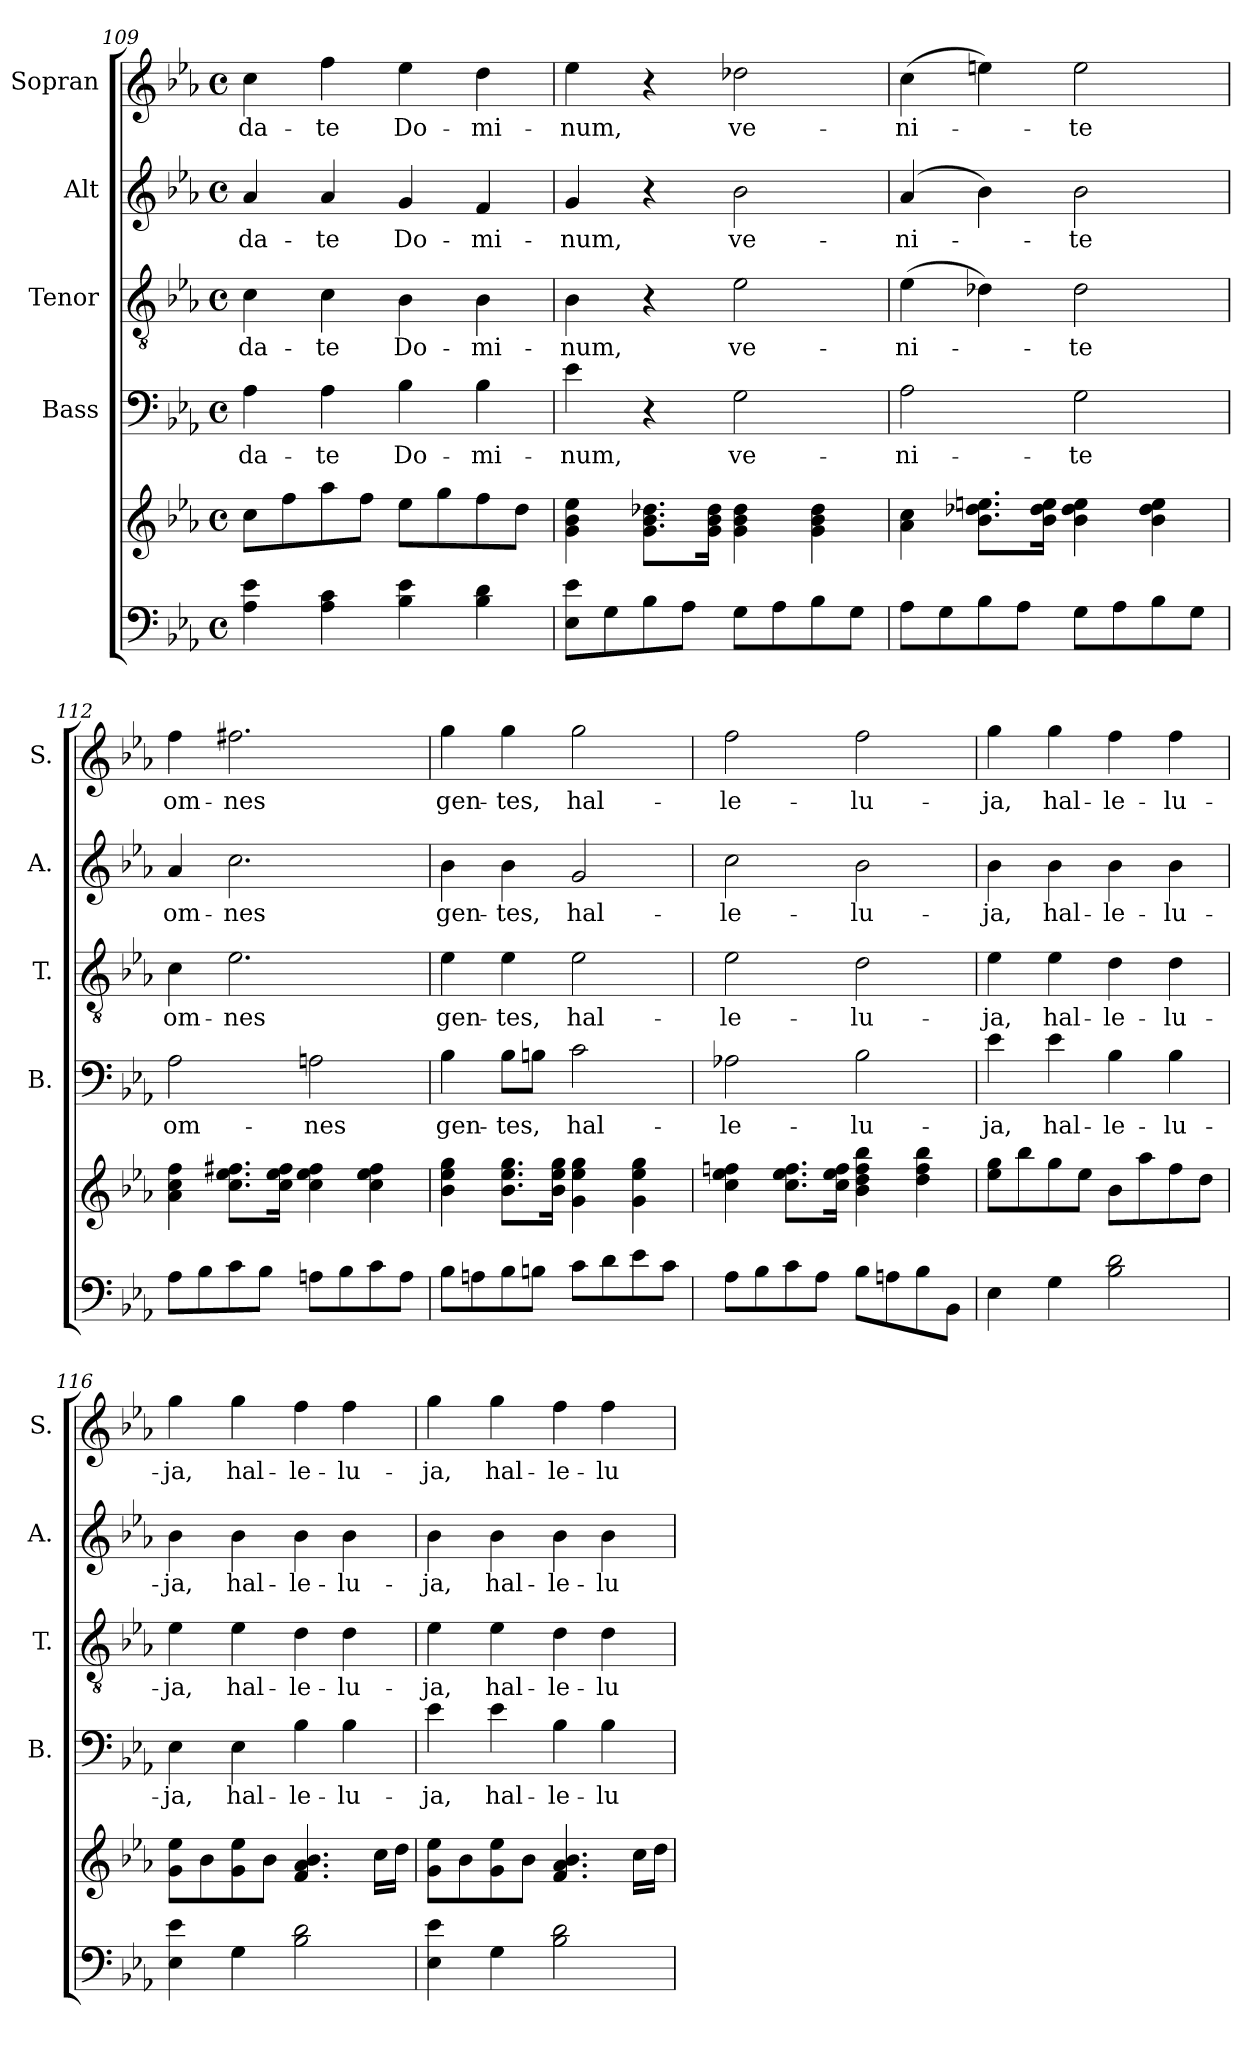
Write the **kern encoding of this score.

**kern	**kern	**kern	**text	**kern	**text	**kern	**text	**kern	**text
*part5	*part5	*part4	*part4	*part3	*part3	*part2	*part2	*part1	*part1
*staff6	*staff5	*staff4	*staff4	*staff3	*staff3	*staff2	*staff2	*staff1	*staff1
*	*	*I"Bass	*	*I"Tenor	*	*I"Alt	*	*I"Sopran	*
*	*	*I'B.	*	*I'T.	*	*I'A.	*	*I'S.	*
!!LO:PB:g=z
*clefF4	*clefG2	*clefF4	*	*clefGv2	*	*clefG2	*	*clefG2	*
*k[b-e-a-]	*k[b-e-a-]	*k[b-e-a-]	*	*k[b-e-a-]	*	*k[b-e-a-]	*	*k[b-e-a-]	*
*E-:	*E-:	*E-:	*	*E-:	*	*E-:	*	*E-:	*
*M4/4	*M4/4	*M4/4	*	*M4/4	*	*M4/4	*	*M4/4	*
*met(c)	*met(c)	*met(c)	*	*met(c)	*	*met(c)	*	*met(c)	*
=109	=109	=109	=109	=109	=109	=109	=109	=109	=109
!	!	!	!LO:LY:b	!	!LO:LY:b	!	!LO:LY:b	!	!LO:LY:b
4A-\ 4e-\	8cc\L	4A-\	-da-	4c\	-da-	4a-/	-da-	4cc\	-da-
.	8ff\	.	.	.	.	.	.	.	.
!	!	!	!LO:LY:b	!	!LO:LY:b	!	!LO:LY:b	!	!LO:LY:b
4A-\ 4c\	8aa-\	4A-\	-te	4c\	-te	4a-/	-te	4ff\	-te
.	8ff\J	.	.	.	.	.	.	.	.
!	!	!	!LO:LY:b	!	!LO:LY:b	!	!LO:LY:b	!	!LO:LY:b
4B-\ 4e-\	8ee-\L	4B-\	Do-	4B-\	Do-	4g/	Do-	4ee-\	Do-
.	8gg\	.	.	.	.	.	.	.	.
!	!	!	!LO:LY:b	!	!LO:LY:b	!	!LO:LY:b	!	!LO:LY:b
4B-\ 4d\	8ff\	4B-\	-mi-	4B-\	-mi-	4f/	-mi-	4dd\	-mi-
.	8dd\J	.	.	.	.	.	.	.	.
=110	=110	=110	=110	=110	=110	=110	=110	=110	=110
!	!	!	!LO:LY:b	!	!LO:LY:b	!	!LO:LY:b	!	!LO:LY:b
8E-\ 8e-\L	4g\ 4b-\ 4ee-\	4e-\	-num,	4B-\	-num,	4g/	-num,	4ee-\	-num,
8G\	.	.	.	.	.	.	.	.	.
8B-\	8.g\ 8.b-\ 8.dd-X\L	4r	.	4r	.	4r	.	4r	.
8A-\J	.	.	.	.	.	.	.	.	.
.	16g\ 16b-\ 16dd-\Jk	.	.	.	.	.	.	.	.
!	!	!	!LO:LY:b	!	!LO:LY:b	!	!LO:LY:b	!	!LO:LY:b
8G\L	4g\ 4b-\ 4dd-\	2G\	ve-	2e-\	ve-	2b-\	ve-	2dd-X\	ve-
8A-\	.	.	.	.	.	.	.	.	.
8B-\	4g\ 4b-\ 4dd-\	.	.	.	.	.	.	.	.
8G\J	.	.	.	.	.	.	.	.	.
=111	=111	=111	=111	=111	=111	=111	=111	=111	=111
!	!	!	!LO:LY:b	!	!LO:LY:b	!	!LO:LY:b	!	!LO:LY:b
8A-\L	4a-\ 4cc\	2A-\	-ni-	(>4e-\	-ni-	(4a-/	-ni-	(>4cc\	-ni-
8G\	.	.	.	.	.	.	.	.	.
8B-\	8.b-\ 8.dd-X\ 8.een\L	.	.	4d-X\)	.	4b-\)	.	4een\)	.
8A-\J	.	.	.	.	.	.	.	.	.
.	16b-\ 16dd-\ 16ee\Jk	.	.	.	.	.	.	.	.
!	!	!	!LO:LY:b	!	!LO:LY:b	!	!LO:LY:b	!	!LO:LY:b
8G\L	4b-\ 4dd-\ 4ee\	2G\	-te	2d-\	-te	2b-\	-te	2ee\	-te
8A-\	.	.	.	.	.	.	.	.	.
8B-\	4b-\ 4dd-\ 4ee\	.	.	.	.	.	.	.	.
8G\J	.	.	.	.	.	.	.	.	.
=112	=112	=112	=112	=112	=112	=112	=112	=112	=112
!	!	!	!LO:LY:b	!	!LO:LY:b	!	!LO:LY:b	!	!LO:LY:b
8A-\L	4a-\ 4cc\ 4ff\	2A-\	om-	4c\	om-	4a-/	om-	4ff\	om-
8B-\	.	.	.	.	.	.	.	.	.
!	!	!	!	!	!LO:LY:b	!	!LO:LY:b	!	!LO:LY:b
8c\	8.cc\ 8.ee-\ 8.ff#X\L	.	.	2.e-\	-nes	2.cc\	-nes	2.ff#X\	-nes
8B-\J	.	.	.	.	.	.	.	.	.
.	16cc\ 16ee-\ 16ff#\Jk	.	.	.	.	.	.	.	.
!	!	!	!LO:LY:b	!	!	!	!	!	!
8An\L	4cc\ 4ee-\ 4ff#\	2An\	-nes	.	.	.	.	.	.
8B-\	.	.	.	.	.	.	.	.	.
8c\	4cc\ 4ee-\ 4ff#\	.	.	.	.	.	.	.	.
8A\J	.	.	.	.	.	.	.	.	.
=113	=113	=113	=113	=113	=113	=113	=113	=113	=113
!	!	!	!LO:LY:b	!	!LO:LY:b	!	!LO:LY:b	!	!LO:LY:b
8B-\L	4b-\ 4ee-\ 4gg\	4B-\	gen-	4e-\	gen-	4b-\	gen-	4gg\	gen-
8An\	.	.	.	.	.	.	.	.	.
!	!	!	!LO:LY:b	!	!LO:LY:b	!	!LO:LY:b	!	!LO:LY:b
8B-\	8.b-\ 8.ee-\ 8.gg\L	8B-\L	-tes,	4e-\	-tes,	4b-\	-tes,	4gg\	-tes,
8Bn\J	.	8Bn\J	.	.	.	.	.	.	.
.	16b-\ 16ee-\ 16gg\Jk	.	.	.	.	.	.	.	.
!	!	!	!LO:LY:b	!	!LO:LY:b	!	!LO:LY:b	!	!LO:LY:b
8c\L	4g\ 4ee-\ 4gg\	2c\	hal-	2e-\	hal-	2g/	hal-	2gg\	hal-
8d\	.	.	.	.	.	.	.	.	.
8e-\	4g\ 4ee-\ 4gg\	.	.	.	.	.	.	.	.
8c\J	.	.	.	.	.	.	.	.	.
=114	=114	=114	=114	=114	=114	=114	=114	=114	=114
!	!	!	!LO:LY:b	!	!LO:LY:b	!	!LO:LY:b	!	!LO:LY:b
8A-\L	4cc\ 4ee-\ 4ffn\	2A-X\	-le-	2e-\	-le-	2cc\	-le-	2ff\	-le-
8B-\	.	.	.	.	.	.	.	.	.
8c\	8.cc\ 8.ee-\ 8.ff\L	.	.	.	.	.	.	.	.
8A-\J	.	.	.	.	.	.	.	.	.
.	16cc\ 16ee-\ 16ff\Jk	.	.	.	.	.	.	.	.
!	!	!	!LO:LY:b	!	!LO:LY:b	!	!LO:LY:b	!	!LO:LY:b
8B-\L	4b-\ 4dd\ 4ff\ 4bb-\	2B-\	-lu-	2d\	-lu-	2b-\	-lu-	2ff\	-lu-
8An\	.	.	.	.	.	.	.	.	.
8B-\	4dd\ 4ff\ 4bb-\	.	.	.	.	.	.	.	.
8BB-\J	.	.	.	.	.	.	.	.	.
!!LO:LB:g=z
=115	=115	=115	=115	=115	=115	=115	=115	=115	=115
!	!	!	!LO:LY:b	!	!LO:LY:b	!	!LO:LY:b	!	!LO:LY:b
4E-\	8ee-\ 8gg\L	4e-\	-ja,	4e-\	-ja,	4b-\	-ja,	4gg\	-ja,
.	8bb-\	.	.	.	.	.	.	.	.
!	!	!	!LO:LY:b	!	!LO:LY:b	!	!LO:LY:b	!	!LO:LY:b
4G\	8gg\	4e-\	hal-	4e-\	hal-	4b-\	hal-	4gg\	hal-
.	8ee-\J	.	.	.	.	.	.	.	.
!	!	!	!LO:LY:b	!	!LO:LY:b	!	!LO:LY:b	!	!LO:LY:b
2B-\ 2d\	8b-\L	4B-\	-le-	4d\	-le-	4b-\	-le-	4ff\	-le-
.	8aa-\	.	.	.	.	.	.	.	.
!	!	!	!LO:LY:b	!	!LO:LY:b	!	!LO:LY:b	!	!LO:LY:b
.	8ff\	4B-\	-lu-	4d\	-lu-	4b-\	-lu-	4ff\	-lu-
.	8dd\J	.	.	.	.	.	.	.	.
=116	=116	=116	=116	=116	=116	=116	=116	=116	=116
!	!	!	!LO:LY:b	!	!LO:LY:b	!	!LO:LY:b	!	!LO:LY:b
4E-\ 4e-\	8g\ 8ee-\L	4E-\	-ja,	4e-\	-ja,	4b-\	-ja,	4gg\	-ja,
.	8b-\	.	.	.	.	.	.	.	.
!	!	!	!LO:LY:b	!	!LO:LY:b	!	!LO:LY:b	!	!LO:LY:b
4G\	8g\ 8ee-\	4E-\	hal-	4e-\	hal-	4b-\	hal-	4gg\	hal-
.	8b-\J	.	.	.	.	.	.	.	.
!	!	!	!LO:LY:b	!	!LO:LY:b	!	!LO:LY:b	!	!LO:LY:b
2B-\ 2d\	4.f/ 4.a-/ 4.b-/	4B-\	-le-	4d\	-le-	4b-\	-le-	4ff\	-le-
!	!	!	!LO:LY:b	!	!LO:LY:b	!	!LO:LY:b	!	!LO:LY:b
.	.	4B-\	-lu-	4d\	-lu-	4b-\	-lu-	4ff\	-lu-
.	16cc\LL	.	.	.	.	.	.	.	.
.	16dd\JJ	.	.	.	.	.	.	.	.
=117	=117	=117	=117	=117	=117	=117	=117	=117	=117
!	!	!	!LO:LY:b	!	!LO:LY:b	!	!LO:LY:b	!	!LO:LY:b
4E-\ 4e-\	8g\ 8ee-\L	4e-\	-ja,	4e-\	-ja,	4b-\	-ja,	4gg\	-ja,
.	8b-\	.	.	.	.	.	.	.	.
!	!	!	!LO:LY:b	!	!LO:LY:b	!	!LO:LY:b	!	!LO:LY:b
4G\	8g\ 8ee-\	4e-\	hal-	4e-\	hal-	4b-\	hal-	4gg\	hal-
.	8b-\J	.	.	.	.	.	.	.	.
!	!	!	!LO:LY:b	!	!LO:LY:b	!	!LO:LY:b	!	!LO:LY:b
2B-\ 2d\	4.f/ 4.a-/ 4.b-/	4B-\	-le-	4d\	-le-	4b-\	-le-	4ff\	-le-
!	!	!	!LO:LY:b	!	!LO:LY:b	!	!LO:LY:b	!	!LO:LY:b
.	.	4B-\	-lu-	4d\	-lu-	4b-\	-lu-	4ff\	-lu-
.	16cc\LL	.	.	.	.	.	.	.	.
.	16dd\JJ	.	.	.	.	.	.	.	.
=	=	=	=	=	=	=	=	=	=
*-	*-	*-	*-	*-	*-	*-	*-	*-	*-
